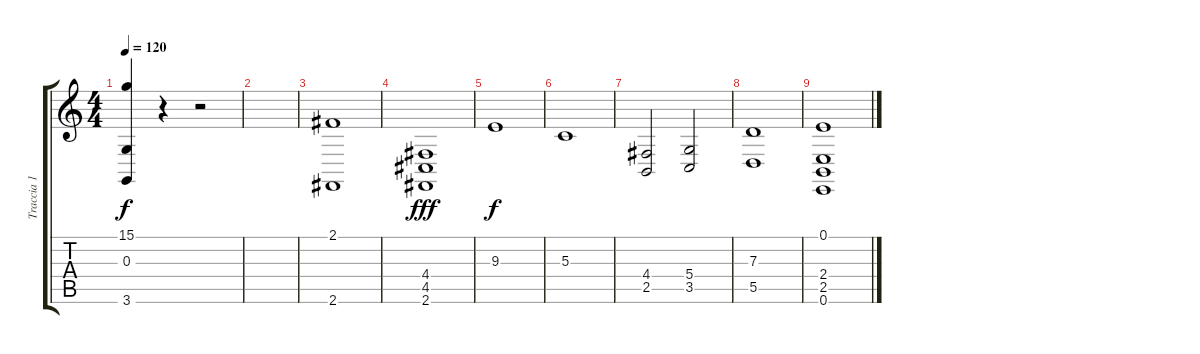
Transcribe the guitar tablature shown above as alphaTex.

\track ("Traccia 1" "Traccia 1") {instrument synthstrings1}
\staff {score tabs}
\tuning (E4 B3 G3 D3 A2 E2) {hide}
\ts (4 4)
\tempo 120
\clef g2
\ks c
(15.1 0.3 3.6).4{dy f} r.4 r.2 |
|
(2.1 2.6).1{volume 13} |
(4.4 4.5 2.6).1{dy fff} |
9.3.1{dy f} |
5.3.1 |
(4.4 2.5).2 (5.4 3.5).2 |
(7.3 5.5).1 |
(0.1 2.4 2.5 0.6).1
